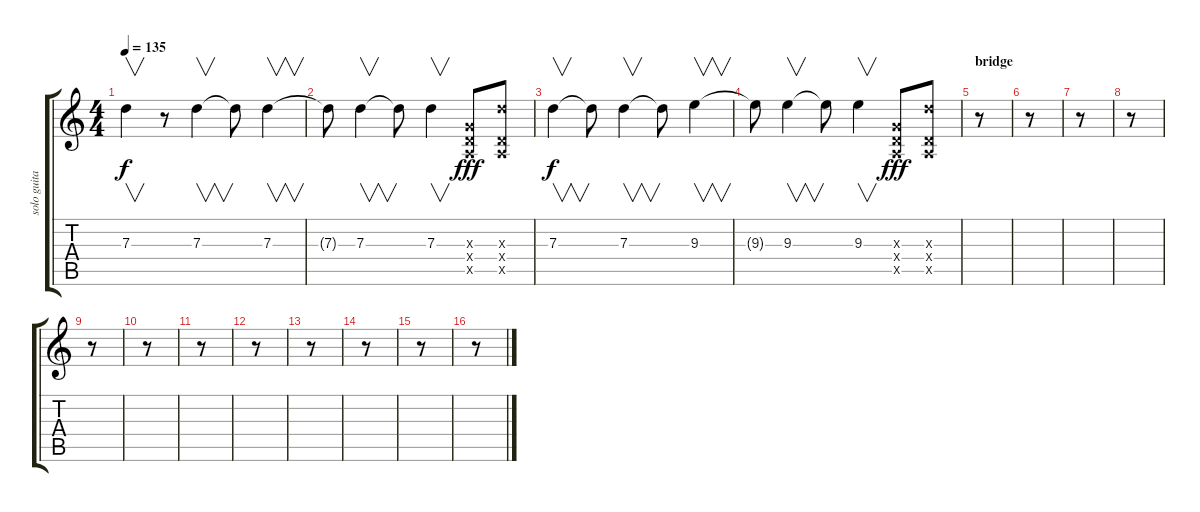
\track ("solo guitar" "solo guita") {instrument distortionguitar}
\staff {score tabs}
\tuning (E4 B3 G3 D3 A2 E2) {hide}
\ts (4 4)
\tempo 135
\clef g2
\ks c
7.3.4{v dy f} r.8 7.3.4{v} 7.3{t}.8 7.3.4{v} |
7.3{t}.8 7.3.4{v} 7.3{t}.8 7.3.4{v} (0.3{x} 0.4{x} 0.5{x}).8{dy fff} (7.3{x} 0.4{x} 0.5{x}).8 |
7.3.4{v dy f} 7.3{t}.8 7.3.4{v} 7.3{t}.8 9.3.4{v} |
9.3{t}.8 9.3.4{v} 9.3{t}.8 9.3.4{v} (0.3{x} 0.4{x} 0.5{x}).8{dy fff} (7.3{x} 0.4{x} 0.5{x}).8 |
\section ("" "bridge")
r.8 |
r.8 |
r.8 |
r.8 |
r.8 |
r.8 |
r.8 |
r.8 |
r.8 |
r.8 |
r.8 |
r.8
